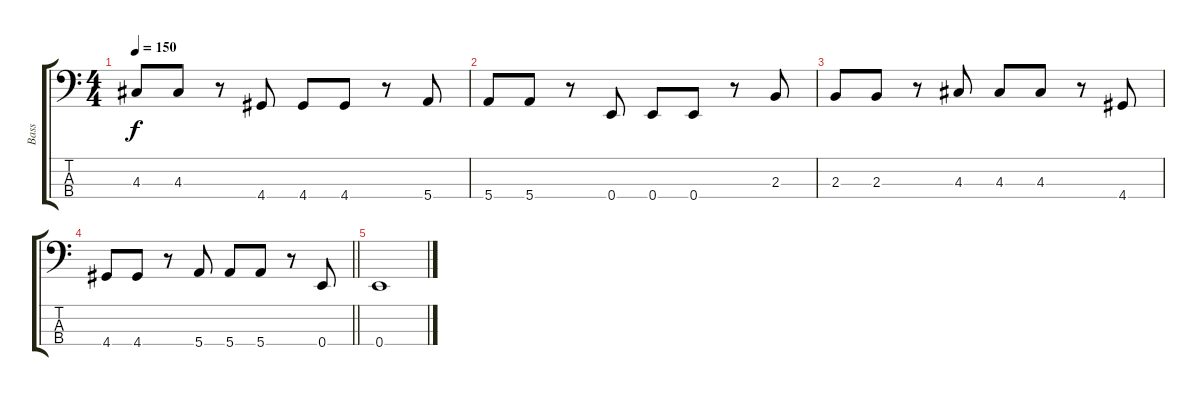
\track ("Bass" "Bass") {instrument electricbassfinger}
\staff {score tabs}
\tuning (G2 D2 A1 E1) {hide}
\ts (4 4)
\tempo 150
\clef f4
\ks c
4.3.8{dy f} 4.3.8 r.8 4.4.8 4.4.8 4.4.8 r.8 5.4.8 |
5.4.8 5.4.8 r.8 0.4.8 0.4.8 0.4.8 r.8 2.3.8 |
2.3.8 2.3.8 r.8 4.3.8 4.3.8 4.3.8 r.8 4.4.8 |
\barLineRight lightlight
4.4.8 4.4.8 r.8 5.4.8 5.4.8 5.4.8 r.8 0.4.8 |
0.4.1
